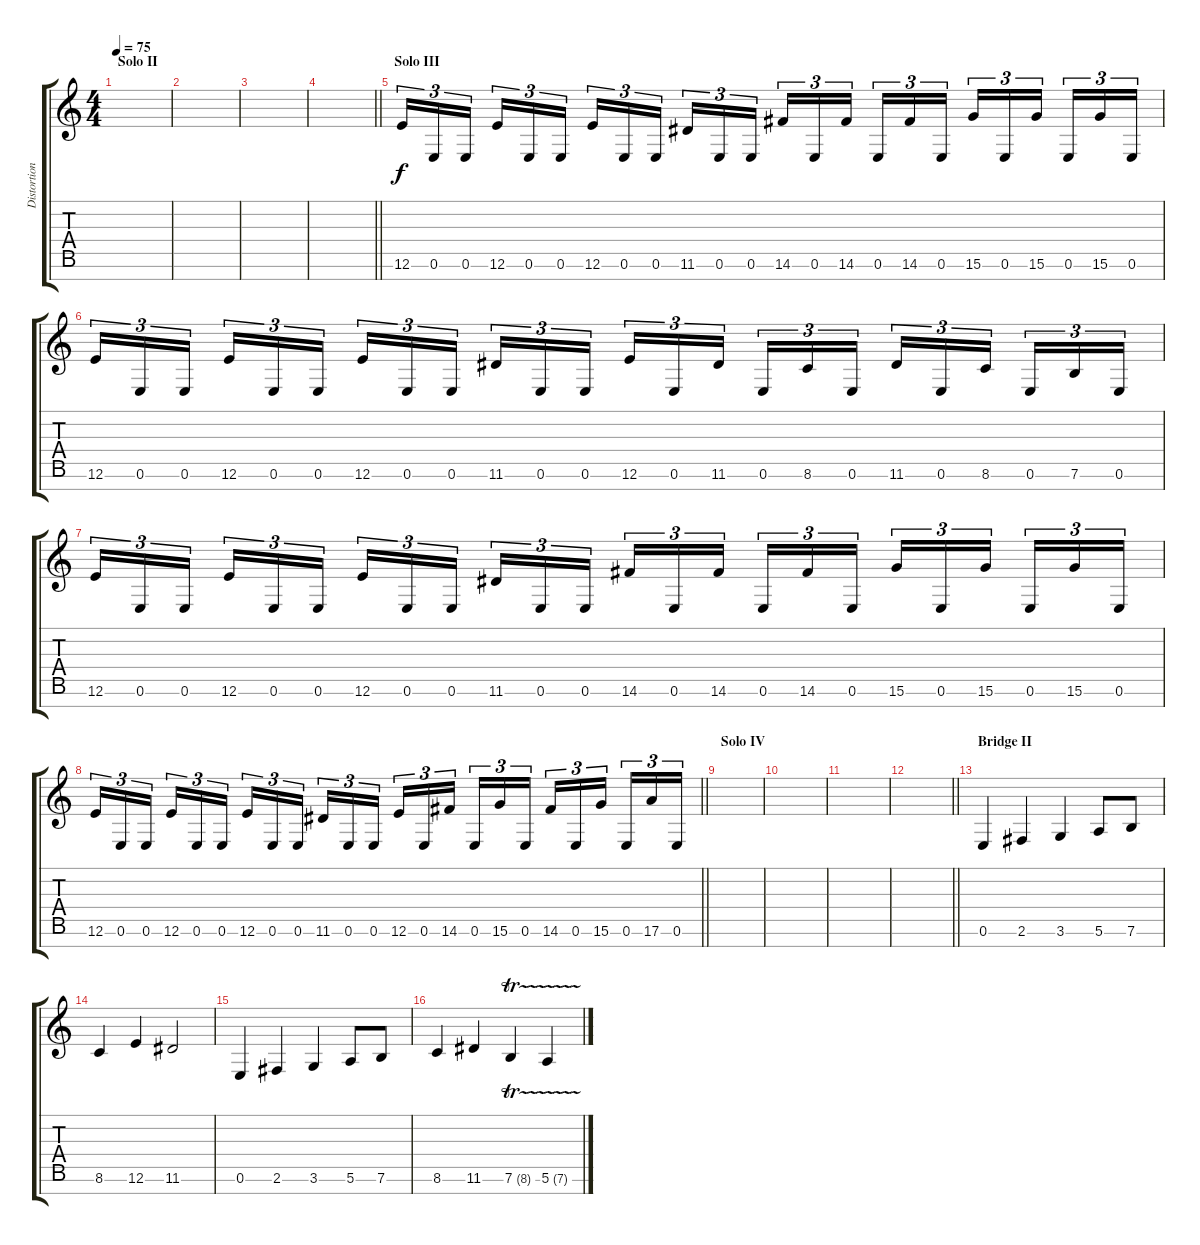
\track ("Distortion Guitar I" "Distortion") {instrument distortionguitar}
\staff {score tabs}
\tuning (E4 B3 G3 D3 A2 E2 B1) {hide}
\ts (4 4)
\section ("" "Solo II")
\tempo 75
\clef g2
\ks c
|
|
|
\barLineRight lightlight
|
\section ("" "Solo III")
12.6.16{tu (3 2)} 0.6.16{tu (3 2)} 0.6.16{tu (3 2) beam splitsecondary} 12.6.16{tu (3 2)} 0.6.16{tu (3 2)} 0.6.16{tu (3 2)} 12.6.16{tu (3 2)} 0.6.16{tu (3 2)} 0.6.16{tu (3 2) beam splitsecondary} 11.6.16{tu (3 2)} 0.6.16{tu (3 2)} 0.6.16{tu (3 2)} 14.6.16{tu (3 2)} 0.6.16{tu (3 2)} 14.6.16{tu (3 2) beam splitsecondary} 0.6.16{tu (3 2)} 14.6.16{tu (3 2)} 0.6.16{tu (3 2)} 15.6.16{tu (3 2)} 0.6.16{tu (3 2)} 15.6.16{tu (3 2) beam splitsecondary} 0.6.16{tu (3 2)} 15.6.16{tu (3 2)} 0.6.16{tu (3 2)} |
12.6.16{tu (3 2)} 0.6.16{tu (3 2)} 0.6.16{tu (3 2) beam splitsecondary} 12.6.16{tu (3 2)} 0.6.16{tu (3 2)} 0.6.16{tu (3 2)} 12.6.16{tu (3 2)} 0.6.16{tu (3 2)} 0.6.16{tu (3 2) beam splitsecondary} 11.6.16{tu (3 2)} 0.6.16{tu (3 2)} 0.6.16{tu (3 2)} 12.6.16{tu (3 2)} 0.6.16{tu (3 2)} 11.6.16{tu (3 2) beam splitsecondary} 0.6.16{tu (3 2)} 8.6.16{tu (3 2)} 0.6.16{tu (3 2)} 11.6.16{tu (3 2)} 0.6.16{tu (3 2)} 8.6.16{tu (3 2) beam splitsecondary} 0.6.16{tu (3 2)} 7.6.16{tu (3 2)} 0.6.16{tu (3 2)} |
12.6.16{tu (3 2)} 0.6.16{tu (3 2)} 0.6.16{tu (3 2) beam splitsecondary} 12.6.16{tu (3 2)} 0.6.16{tu (3 2)} 0.6.16{tu (3 2)} 12.6.16{tu (3 2)} 0.6.16{tu (3 2)} 0.6.16{tu (3 2) beam splitsecondary} 11.6.16{tu (3 2)} 0.6.16{tu (3 2)} 0.6.16{tu (3 2)} 14.6.16{tu (3 2)} 0.6.16{tu (3 2)} 14.6.16{tu (3 2) beam splitsecondary} 0.6.16{tu (3 2)} 14.6.16{tu (3 2)} 0.6.16{tu (3 2)} 15.6.16{tu (3 2)} 0.6.16{tu (3 2)} 15.6.16{tu (3 2) beam splitsecondary} 0.6.16{tu (3 2)} 15.6.16{tu (3 2)} 0.6.16{tu (3 2)} |
\barLineRight lightlight
12.6.16{tu (3 2)} 0.6.16{tu (3 2)} 0.6.16{tu (3 2) beam splitsecondary} 12.6.16{tu (3 2)} 0.6.16{tu (3 2)} 0.6.16{tu (3 2)} 12.6.16{tu (3 2)} 0.6.16{tu (3 2)} 0.6.16{tu (3 2) beam splitsecondary} 11.6.16{tu (3 2)} 0.6.16{tu (3 2)} 0.6.16{tu (3 2)} 12.6.16{tu (3 2)} 0.6.16{tu (3 2)} 14.6.16{tu (3 2) beam splitsecondary} 0.6.16{tu (3 2)} 15.6.16{tu (3 2)} 0.6.16{tu (3 2)} 14.6.16{tu (3 2)} 0.6.16{tu (3 2)} 15.6.16{tu (3 2) beam splitsecondary} 0.6.16{tu (3 2)} 17.6.16{tu (3 2)} 0.6.16{tu (3 2)} |
\section ("" "Solo IV")
|
|
|
\barLineRight lightlight
|
\section ("" "Bridge II")
0.6.4 2.6.4 3.6.4 5.6.8 7.6.8 |
8.6.4 12.6.4 11.6.2 |
0.6.4 2.6.4 3.6.4 5.6.8 7.6.8 |
8.6.4 11.6.4 7.6{tr (8 32)}.4 5.6{tr (7 32)}.4
